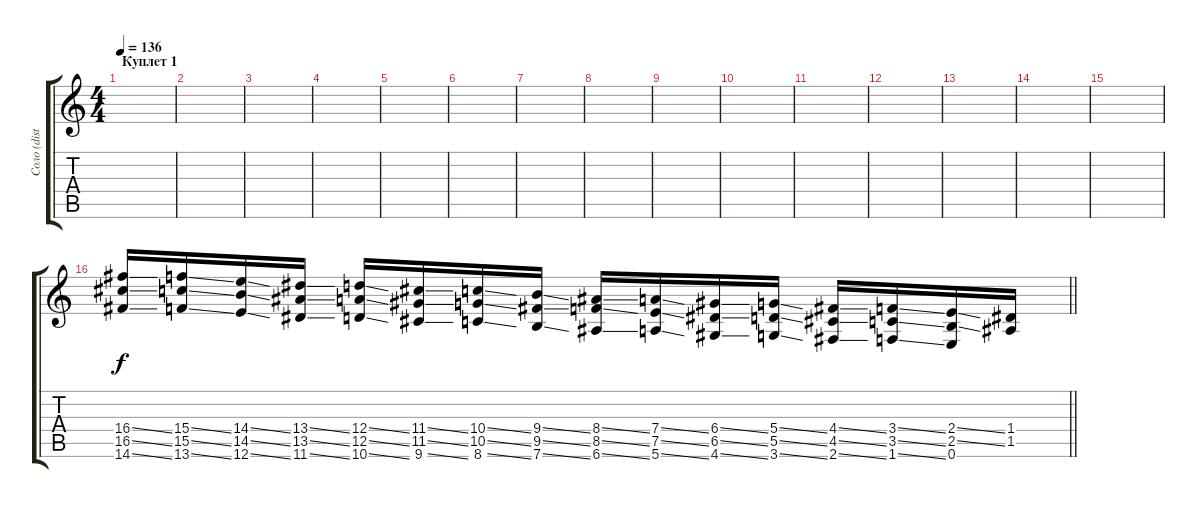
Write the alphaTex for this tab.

\track ("Соло (dist)" "Соло (dist") {instrument distortionguitar}
\staff {score tabs}
\tuning (E4 B3 G3 D3 A2 E2) {hide}
\ts (4 4)
\section ("" "Куплет 1")
\tempo 136
\clef g2
\ks c
|
|
|
|
|
|
|
|
|
|
|
|
|
|
|
\barLineRight lightlight
(16.4{ss} 16.5{ss} 14.6{ss}).16{volume 11 instrument guitarfretnoise} (15.4{ss} 15.5{ss} 13.6{ss}).16 (14.4{ss} 14.5{ss} 12.6{ss}).16 (13.4{ss} 13.5{ss} 11.6{ss}).16 (12.4{ss} 12.5{ss} 10.6{ss}).16 (11.4{ss} 11.5{ss} 9.6{ss}).16 (10.4{ss} 10.5{ss} 8.6{ss}).16 (9.4{ss} 9.5{ss} 7.6{ss}).16 (8.4{ss} 8.5{ss} 6.6{ss}).16 (7.4{ss} 7.5{ss} 5.6{ss}).16 (6.4{ss} 6.5{ss} 4.6{ss}).16 (5.4{ss} 5.5{ss} 3.6{ss}).16 (4.4{ss} 4.5{ss} 2.6{ss}).16 (3.4{ss} 3.5{ss} 1.6{ss}).16 (2.4{ss} 2.5{ss} 0.6).16 (1.4 1.5).16
